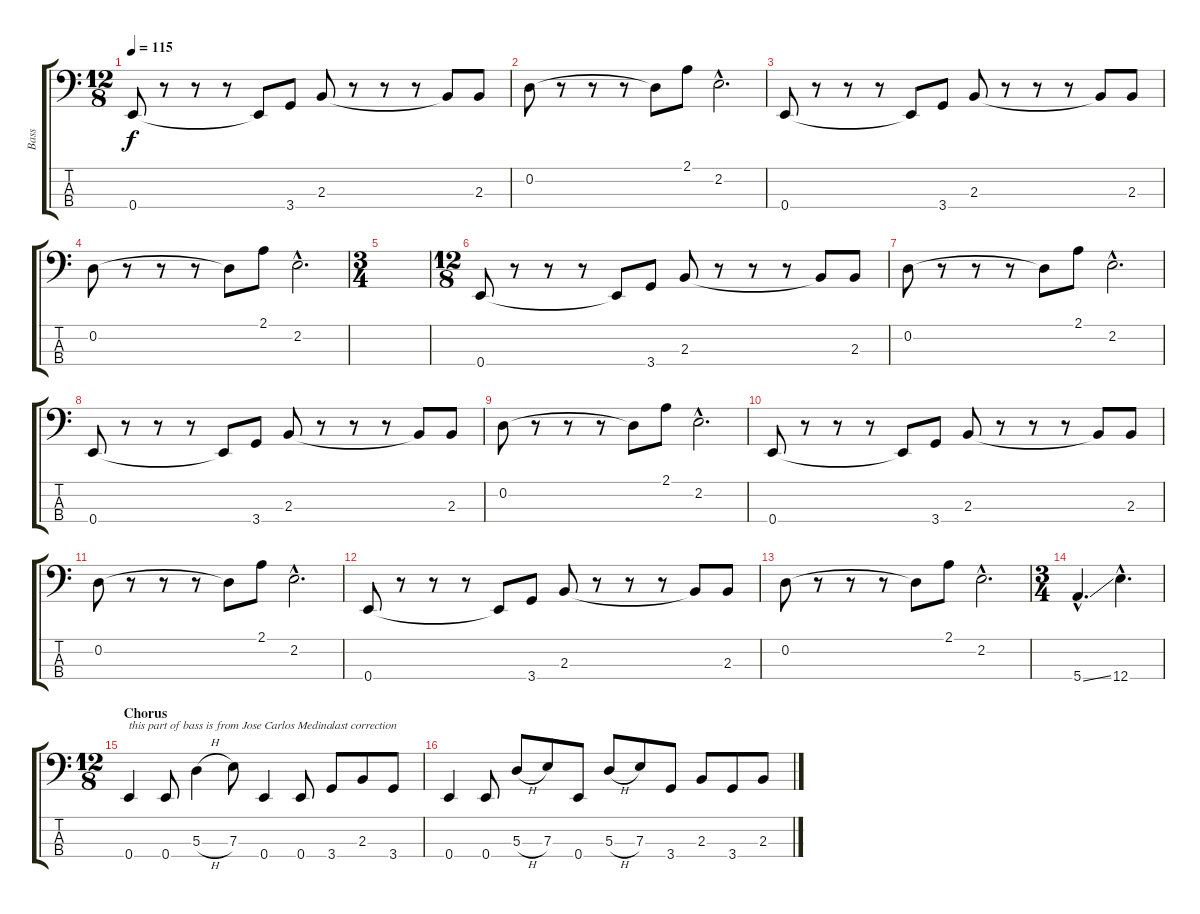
\track ("Bass" "Bass") {instrument electricbassfinger}
\staff {score tabs}
\tuning (G2 D2 A1 E1) {hide}
\ts (12 8)
\tempo 115
\clef f4
\ks c
0.4.8{dy f} r.8 r.8 r.8 0.4{t}.8 3.4.8 2.3.8 r.8 r.8 r.8 2.3{t}.8 2.3.8 |
0.2.8 r.8 r.8 r.8 0.2{t}.8 2.1.8 2.2{hac}.2{d} |
0.4.8 r.8 r.8 r.8 0.4{t}.8 3.4.8 2.3.8 r.8 r.8 r.8 2.3{t}.8 2.3.8 |
0.2.8 r.8 r.8 r.8 0.2{t}.8 2.1.8 2.2{hac}.2{d} |
\ts (3 4)
|
\ts (12 8)
0.4.8 r.8 r.8 r.8 0.4{t}.8 3.4.8 2.3.8 r.8 r.8 r.8 2.3{t}.8 2.3.8 |
0.2.8 r.8 r.8 r.8 0.2{t}.8 2.1.8 2.2{hac}.2{d} |
0.4.8 r.8 r.8 r.8 0.4{t}.8 3.4.8 2.3.8 r.8 r.8 r.8 2.3{t}.8 2.3.8 |
0.2.8 r.8 r.8 r.8 0.2{t}.8 2.1.8 2.2{hac}.2{d} |
0.4.8 r.8 r.8 r.8 0.4{t}.8 3.4.8 2.3.8 r.8 r.8 r.8 2.3{t}.8 2.3.8 |
0.2.8 r.8 r.8 r.8 0.2{t}.8 2.1.8 2.2{hac}.2{d} |
0.4.8 r.8 r.8 r.8 0.4{t}.8 3.4.8 2.3.8 r.8 r.8 r.8 2.3{t}.8 2.3.8 |
0.2.8 r.8 r.8 r.8 0.2{t}.8 2.1.8 2.2{hac}.2{d} |
\ts (3 4)
5.4{ss hac}.4{d} 12.4{hac}.4{d} |
\ts (12 8)
\section ("" "Chorus")
0.4.4{txt "this part of bass is from Jose Carlos Medina  "} 0.4.8 5.3{h}.4 7.3.8 0.4.4 0.4.8 3.4.8{txt "last correction"} 2.3.8 3.4.8 |
0.4.4 0.4.8 5.3{h}.8 7.3.8 0.4.8 5.3{h}.8 7.3.8 3.4.8 2.3.8 3.4.8 2.3.8
